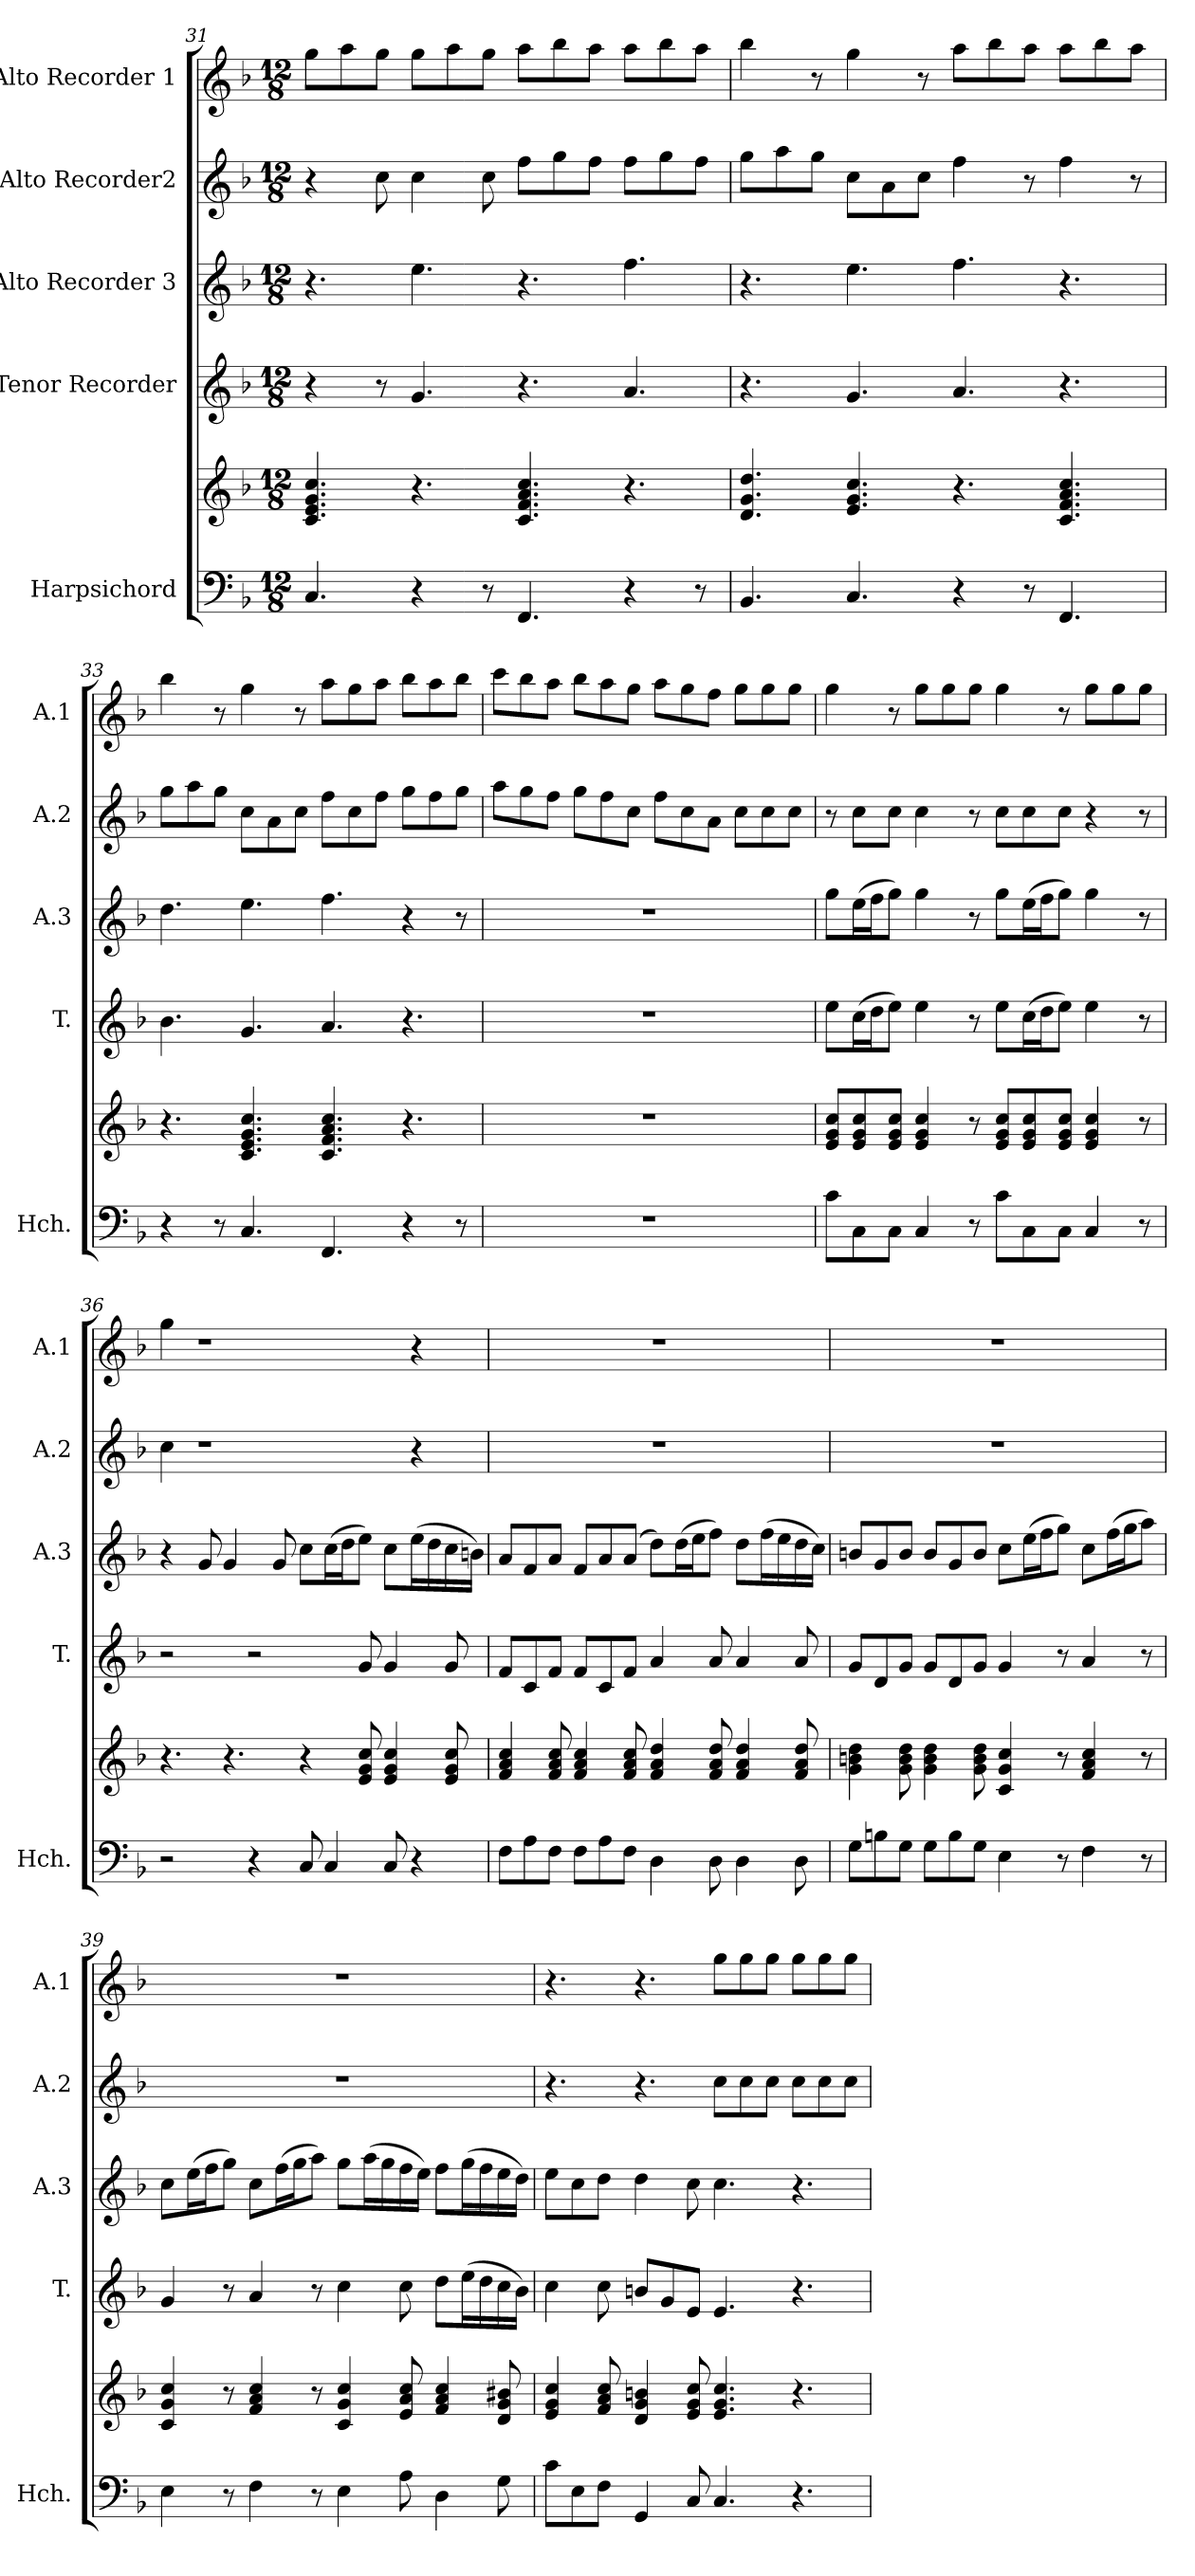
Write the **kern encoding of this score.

**kern	**kern	**kern	**kern	**kern	**kern
*part5	*part5	*part4	*part3	*part2	*part1
*staff6	*staff5	*staff4	*staff3	*staff2	*staff1
*I"Harpsichord	*	*I"Tenor Recorder	*I"Alto Recorder 3	*I"Alto Recorder2	*I"Alto Recorder 1
*I'Hch.	*	*I'T.	*I'A.3	*I'A.2	*I'A.1
*clefF4	*clefG2	*clefG2	*clefG2	*clefG2	*clefG2
*k[b-]	*k[b-]	*k[b-]	*k[b-]	*k[b-]	*k[b-]
*M12/8	*M12/8	*M12/8	*M12/8	*M12/8	*M12/8
=31	=31	=31	=31	=31	=31
4.C/	4.c/ 4.e/ 4.g/ 4.cc/	4r	4.r	4r	8gg\L
.	.	.	.	.	8aa\
.	.	8r	.	8cc\	8gg\J
4r	4.r	4.g/	4.ee\	4cc\	8gg\L
.	.	.	.	.	8aa\
8r	.	.	.	8cc\	8gg\J
4.FF/	4.c/ 4.f/ 4.a/ 4.cc/	4.r	4.r	8ff\L	8aa\L
.	.	.	.	8gg\	8bb-\
.	.	.	.	8ff\J	8aa\J
4r	4.r	4.a/	4.ff\	8ff\L	8aa\L
.	.	.	.	8gg\	8bb-\
8r	.	.	.	8ff\J	8aa\J
=32	=32	=32	=32	=32	=32
4.BB-/	4.d/ 4.g/ 4.dd/	4.r	4.r	8gg\L	4bb-\
.	.	.	.	8aa\	.
.	.	.	.	8gg\J	8r
4.C/	4.e/ 4.g/ 4.cc/	4.g/	4.ee\	8cc\L	4gg\
.	.	.	.	8a\	.
.	.	.	.	8cc\J	8r
4r	4.r	4.a/	4.ff\	4ff\	8aa\L
.	.	.	.	.	8bb-\
8r	.	.	.	8r	8aa\J
4.FF/	4.c/ 4.f/ 4.a/ 4.cc/	4.r	4.r	4ff\	8aa\L
.	.	.	.	.	8bb-\
.	.	.	.	8r	8aa\J
!!LO:LB:g=z
=33	=33	=33	=33	=33	=33
4r	4.r	4.b-\	4.dd\	8gg\L	4bb-\
.	.	.	.	8aa\	.
8r	.	.	.	8gg\J	8r
4.C/	4.c/ 4.e/ 4.g/ 4.cc/	4.g/	4.ee\	8cc\L	4gg\
.	.	.	.	8a\	.
.	.	.	.	8cc\J	8r
4.FF/	4.c/ 4.f/ 4.a/ 4.cc/	4.a/	4.ff\	8ff\L	8aa\L
.	.	.	.	8cc\	8gg\
.	.	.	.	8ff\J	8aa\J
4r	4.r	4.r	4r	8gg\L	8bb-\L
.	.	.	.	8ff\	8aa\
8r	.	.	8r	8gg\J	8bb-\J
=34	=34	=34	=34	=34	=34
1.r	1.r	1.r	1.r	8aa\L	8ccc\L
.	.	.	.	8gg\	8bb-\
.	.	.	.	8ff\J	8aa\J
.	.	.	.	8gg\L	8bb-\L
.	.	.	.	8ff\	8aa\
.	.	.	.	8cc\J	8gg\J
.	.	.	.	8ff\L	8aa\L
.	.	.	.	8cc\	8gg\
.	.	.	.	8a\J	8ff\J
.	.	.	.	8cc\L	8gg\L
.	.	.	.	8cc\	8gg\
.	.	.	.	8cc\J	8gg\J
=35	=35	=35	=35	=35	=35
8c\L	8e/ 8g/ 8cc/L	8ee\L	8gg\L	8r	4gg\
8C\	8e/ 8g/ 8cc/	(16cc\L	(16ee\L	8cc\L	.
.	.	16dd\J	16ff\J	.	.
8C\J	8e/ 8g/ 8cc/J	8ee\J)	8gg\J)	8cc\J	8r
4C/	4e/ 4g/ 4cc/	4ee\	4gg\	4cc\	8gg\L
.	.	.	.	.	8gg\
8r	8r	8r	8r	8r	8gg\J
8c\L	8e/ 8g/ 8cc/L	8ee\L	8gg\L	8cc\L	4gg\
8C\	8e/ 8g/ 8cc/	(16cc\L	(16ee\L	8cc\	.
.	.	16dd\J	16ff\J	.	.
8C\J	8e/ 8g/ 8cc/J	8ee\J)	8gg\J)	8cc\J	8r
4C/	4e/ 4g/ 4cc/	4ee\	4gg\	4r	8gg\L
.	.	.	.	.	8gg\
8r	8r	8r	8r	8r	8gg\J
=36	=36	=36	=36	=36	=36
2r	4.r	2r	4r	4cc\	4gg\
.	.	.	8g/	1r	1r
.	4.r	.	4g/	.	.
4r	.	2r	.	.	.
.	.	.	8g/	.	.
8C/	4r	.	8cc\L	.	.
4C/	.	.	(16cc\L	.	.
.	.	.	16dd\J	.	.
.	8e/ 8g/ 8cc/	8g/	8ee\J)	.	.
8C/	4e/ 4g/ 4cc/	4g/	8cc\L	.	.
4r	.	.	(16ee\L	4r	4r
.	.	.	16dd\	.	.
.	8e/ 8g/ 8cc/	8g/	16cc\	.	.
.	.	.	16bn\JJ)	.	.
=37	=37	=37	=37	=37	=37
8F\L	4f/ 4a/ 4cc/	8f/L	8a/L	1.r	1.r
8A\	.	8c/	8f/	.	.
8F\J	8f/ 8a/ 8cc/	8f/J	8a/J	.	.
8F\L	4f/ 4a/ 4cc/	8f/L	8f/L	.	.
8A\	.	8c/	8a/	.	.
8F\J	8f/ 8a/ 8cc/	8f/J	(8a/J	.	.
4D\	4f/ 4a/ 4dd/	4a/	8dd\L)	.	.
.	.	.	(16dd\L	.	.
.	.	.	16ee\J	.	.
8D\	8f/ 8a/ 8dd/	8a/	8ff\J)	.	.
4D\	4f/ 4a/ 4dd/	4a/	8dd\L	.	.
.	.	.	(16ff\L	.	.
.	.	.	16ee\	.	.
8D\	8f/ 8a/ 8dd/	8a/	16dd\	.	.
.	.	.	16cc\JJ)	.	.
!!LO:LB:g=z
=38	=38	=38	=38	=38	=38
8G\L	4g\ 4bn\ 4dd\	8g/L	8bn/L	1.r	1.r
8Bn\	.	8d/	8g/	.	.
8G\J	8g\ 8b\ 8dd\	8g/J	8b/J	.	.
8G\L	4g\ 4b\ 4dd\	8g/L	8b/L	.	.
8B\	.	8d/	8g/	.	.
8G\J	8g\ 8b\ 8dd\	8g/J	8b/J	.	.
4E\	4c/ 4g/ 4cc/	4g/	8cc\L	.	.
.	.	.	(16ee\L	.	.
.	.	.	16ff\J	.	.
8r	8r	8r	8gg\J)	.	.
4F\	4f/ 4a/ 4cc/	4a/	8cc\L	.	.
.	.	.	(16ff\L	.	.
.	.	.	16gg\J	.	.
8r	8r	8r	8aa\J)	.	.
=39	=39	=39	=39	=39	=39
4E\	4c/ 4g/ 4cc/	4g/	8cc\L	1.r	1.r
.	.	.	(16ee\L	.	.
.	.	.	16ff\J	.	.
8r	8r	8r	8gg\J)	.	.
4F\	4f/ 4a/ 4cc/	4a/	8cc\L	.	.
.	.	.	(16ff\L	.	.
.	.	.	16gg\J	.	.
8r	8r	8r	8aa\J)	.	.
4E\	4c/ 4g/ 4cc/	4cc\	8gg\L	.	.
.	.	.	(16aa\L	.	.
.	.	.	16gg\	.	.
8A\	8e/ 8a/ 8cc/	8cc\	16ff\	.	.
.	.	.	16ee\JJ)	.	.
4D\	4f/ 4a/ 4cc/	8dd\L	8ff\L	.	.
.	.	(16ee\L	(16gg\L	.	.
.	.	16dd\	16ff\	.	.
8G\	8d/ 8g/ 8b#X/	16cc\	16ee\	.	.
.	.	16b-\JJ)	16dd\JJ)	.	.
=40	=40	=40	=40	=40	=40
8c\L	4e/ 4g/ 4cc/	4cc\	8ee\L	4.r	4.r
8E\	.	.	8cc\	.	.
8F\J	8f/ 8a/ 8cc/	8cc\	8dd\J	.	.
4GG/	4d/ 4g/ 4bn/	8bn/L	4dd\	4.r	4.r
.	.	8g/	.	.	.
8C/	8e/ 8g/ 8cc/	8e/J	8cc\	.	.
4.C/	4.e/ 4.g/ 4.cc/	4.e/	4.cc\	8cc\L	8gg\L
.	.	.	.	8cc\	8gg\
.	.	.	.	8cc\J	8gg\J
4.r	4.r	4.r	4.r	8cc\L	8gg\L
.	.	.	.	8cc\	8gg\
.	.	.	.	8cc\J	8gg\J
=	=	=	=	=	=
*-	*-	*-	*-	*-	*-
